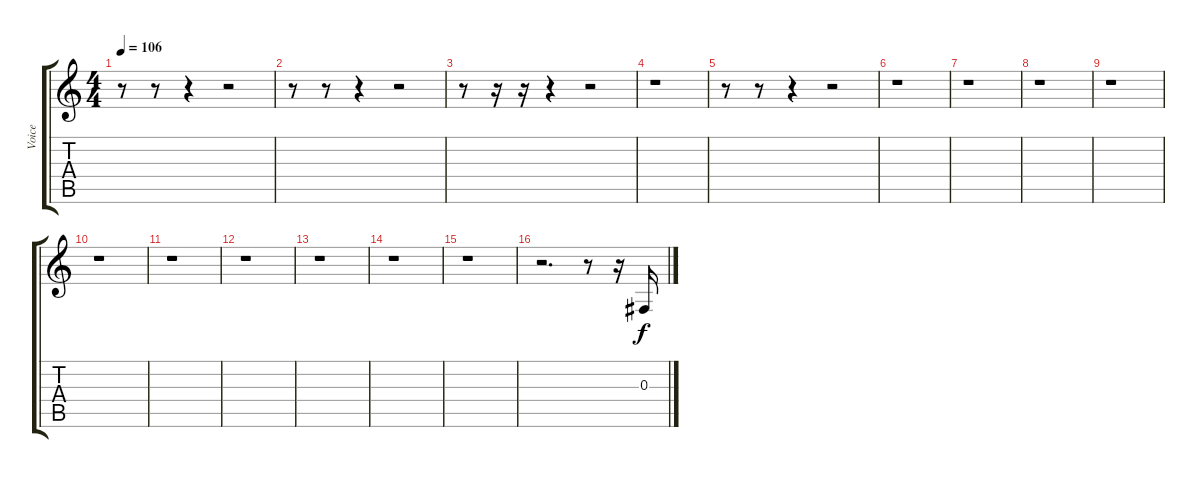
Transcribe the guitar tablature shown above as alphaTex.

\track ("Voice" "Voice") {instrument cello}
\staff {score tabs}
\tuning (Eb4 Bb3 Gb3 Db3 Ab2 Eb2) {hide}
\ts (4 4)
\tempo 106
\clef g2
\ks c
r.8{dy f} r.8 r.4 r.2 |
r.8 r.8 r.4 r.2 |
r.8 r.16 r.16 r.4 r.2 |
r.1 |
r.8 r.8 r.4 r.2 |
r.1 |
r.1 |
r.1 |
r.1 |
r.1 |
r.1 |
r.1 |
r.1 |
r.1 |
r.1 |
r.2{d} r.8 r.16 0.3.16
